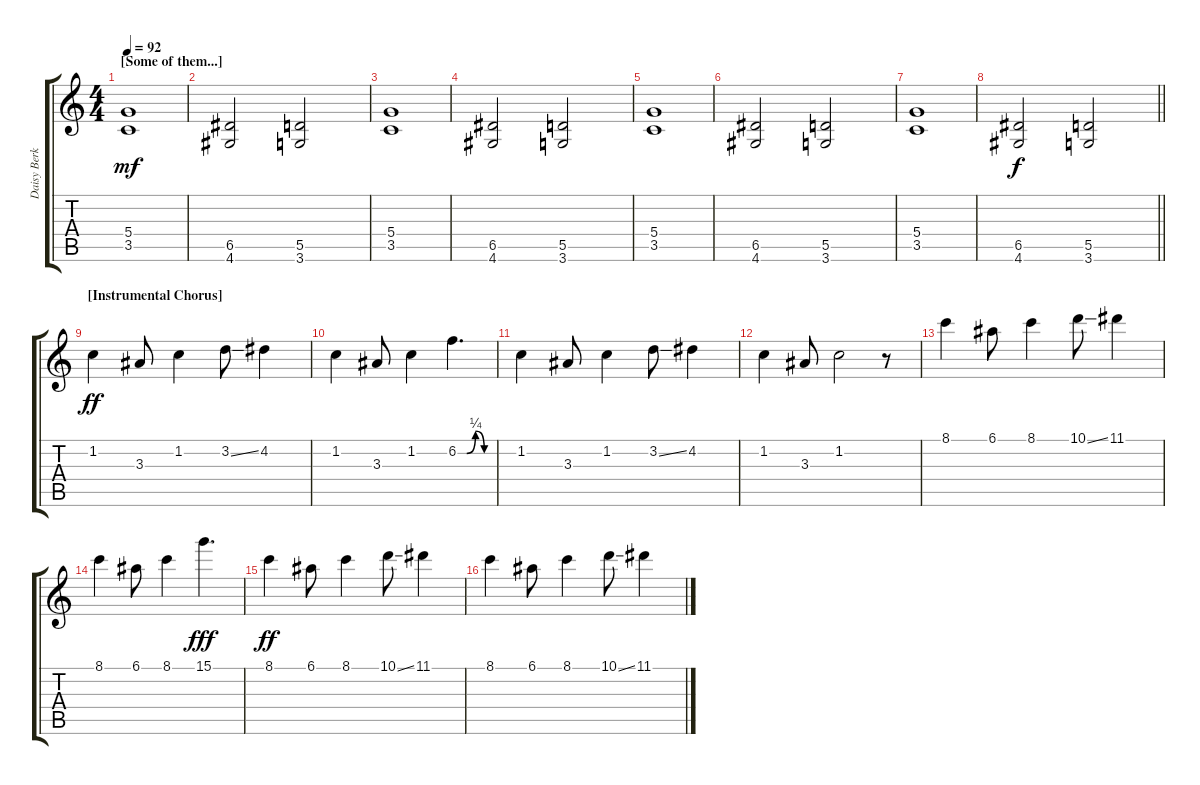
\track ("Daisy Berkowitz (Solo Guitar)" "Daisy Berk") {instrument distortionguitar}
\staff {score tabs}
\tuning (E4 B3 G3 D3 A2 E2) {hide}
\ts (4 4)
\section ("" "[Some of them...]")
\tempo 92
\clef g2
\ks c
(5.4 3.5).1{dy mf} |
(6.5 4.6).2 (5.5 3.6).2 |
(5.4 3.5).1 |
(6.5 4.6).2 (5.5 3.6).2 |
(5.4 3.5).1 |
(6.5 4.6).2 (5.5 3.6).2 |
(5.4 3.5).1 |
\barLineRight lightlight
(6.5 4.6).2{dy f} (5.5 3.6).2 |
\section ("" "[Instrumental Chorus]")
1.2.4{dy ff} 3.3.8 1.2.4 3.2{ss}.8 4.2.4 |
1.2.4 3.3.8 1.2.4 6.2{be (custom 0 0 15 0 30 1 45 0 60 0)}.4{d} |
1.2.4 3.3.8 1.2.4 3.2{ss}.8 4.2.4 |
1.2.4 3.3.8 1.2.2 r.8 |
8.1.4 6.1.8 8.1.4 10.1{ss}.8 11.1.4 |
8.1.4 6.1.8 8.1.4 15.1.4{d dy fff} |
8.1.4{dy ff} 6.1.8 8.1.4 10.1{ss}.8 11.1.4 |
8.1.4 6.1.8 8.1.4 10.1{ss}.8 11.1.4
